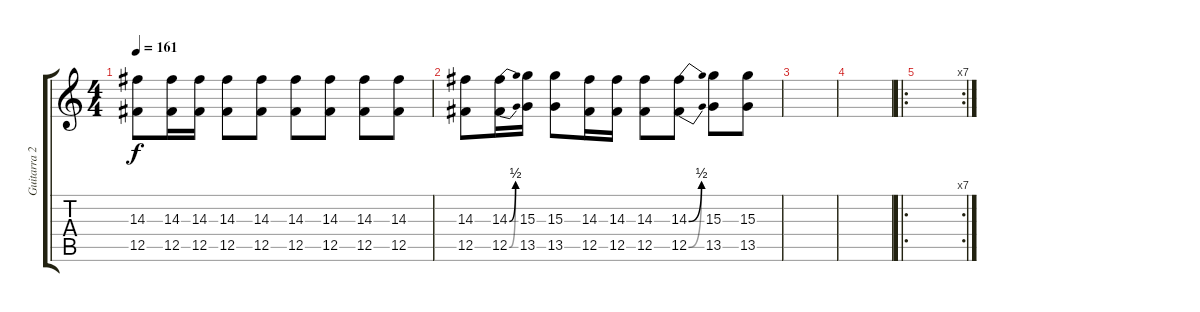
\track ("Guitarra 2" "Guitarra 2") {instrument distortionguitar}
\staff {score tabs}
\tuning (Db4 Ab3 E3 B2 Gb2 B1) {hide}
\ts (4 4)
\tempo 161
\clef g2
\ks c
(14.3 12.5).8{dy f} (14.3 12.5).16 (14.3 12.5).16 (14.3 12.5).8 (14.3 12.5).8 (14.3 12.5).8 (14.3 12.5).8 (14.3 12.5).8 (14.3 12.5).8 |
(14.3 12.5).8 (14.3{be (bend 0 0 60 2)} 12.5{be (bend 0 0 60 2)}).16 (15.3 13.5).16 (15.3 13.5).8 (14.3 12.5).16 (14.3 12.5).16 (14.3 12.5).8 (14.3{be (bend 0 0 60 2)} 12.5{be (bend 0 0 60 2)}).8 (15.3 13.5).8 (15.3 13.5).8 |
|
|
\ro
\rc 7
